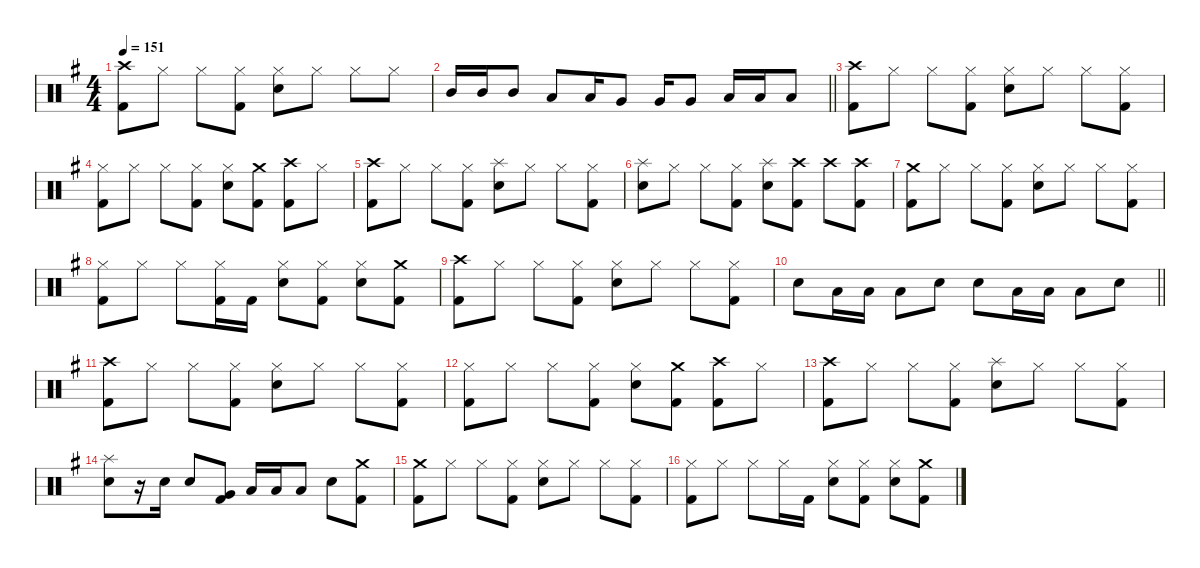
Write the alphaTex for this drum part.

\defaultSystemsLayout 4
\hideDynamics
\bracketExtendMode nobrackets
\singleTrackTrackNamePolicy hidden
\multiTrackTrackNamePolicy hidden
\otherSystemsTrackNameOrientation horizontal
\track ("Lars Ulrich" "drm.") {defaultSystemsLayout 4 instrument percussion}
\staff {score}
\articulation defaults
\ts (4 4)
\tempo 151
\clef neutral
\ks eminor
("Crash high (hit)"{acc forcenatural} "Kick (hit) 2"{acc forcenatural}).8{dy f beam Down} "Hi-Hat (closed)"{acc forcenatural}.8{beam Down} "Hi-Hat (closed)"{acc forcenatural}.8{beam Down} ("Hi-Hat (closed)"{acc forcenatural} "Kick (hit) 2"{acc forcenatural}).8{beam Down} ("Hi-Hat (closed)"{acc forcenatural} "Snare (hit) 2"{acc forcenatural}).8{beam Down} "Hi-Hat (closed)"{acc forcenatural}.8{beam Down} "Hi-Hat (closed)"{acc forcenatural}.8{beam Down} "Hi-Hat (closed)"{acc forcenatural}.8{beam Down} |
\barLineRight lightlight "Mid Tom (hit)"{acc forcenatural}.16{beam Up} "Mid Tom (hit)"{acc forcenatural}.16{beam Up} "Mid Tom (hit)"{acc forcenatural}.8{beam Up} "Low Tom (hit)"{acc forcenatural}.8{beam Up} "Low Tom (hit)"{acc forcenatural}.16{beam Up} "Very Low Tom (hit)"{acc forcenatural}.8{beam Up} "Very Low Tom (hit)"{acc forcenatural}.16{beam Up} "Very Low Tom (hit)"{acc forcenatural}.8{beam Up} "Low Floor Tom (hit)"{acc forcenatural}.16{beam Up} "Low Floor Tom (hit)"{acc forcenatural}.16{beam Up} "Low Floor Tom (hit)"{acc forcenatural}.8{beam Up}
|
("Crash high (hit)"{acc forcenatural} "Kick (hit) 2"{acc forcenatural}).8{beam Down} "Hi-Hat (closed)"{acc forcenatural}.8{beam Down} "Hi-Hat (closed)"{acc forcenatural}.8{beam Down} ("Hi-Hat (closed)"{acc forcenatural} "Kick (hit) 2"{acc forcenatural}).8{beam Down} ("Hi-Hat (closed)"{acc forcenatural} "Snare (hit) 2"{acc forcenatural}).8{beam Down} "Hi-Hat (closed)"{acc forcenatural}.8{beam Down} "Hi-Hat (closed)"{acc forcenatural}.8{beam Down} ("Hi-Hat (closed)"{acc forcenatural} "Kick (hit) 2"{acc forcenatural}).8{beam Down} |
("Hi-Hat (closed)"{acc forcenatural} "Kick (hit) 2"{acc forcenatural}).8{beam Down} "Hi-Hat (closed)"{acc forcenatural}.8{beam Down} "Hi-Hat (closed)"{acc forcenatural}.8{beam Down} ("Hi-Hat (closed)"{acc forcenatural} "Kick (hit) 2"{acc forcenatural}).8{beam Down} ("Hi-Hat (closed)"{acc forcenatural} "Snare (hit) 2"{acc forcenatural}).8{beam Down} ("Crash medium (hit)"{acc forcenatural} "Kick (hit) 2"{acc forcenatural}).8{beam Down} ("Crash high (hit)"{acc forcenatural} "Kick (hit) 2"{acc forcenatural}).8{beam Down} "Hi-Hat (closed)"{acc forcenatural}.8{beam Down} |
("Crash high (hit)"{acc forcenatural} "Kick (hit) 2"{acc forcenatural}).8{beam Down} "Hi-Hat (closed)"{acc forcenatural}.8{beam Down} "Hi-Hat (closed)"{acc forcenatural}.8{beam Down} ("Hi-Hat (closed)"{acc forcenatural} "Kick (hit) 2"{acc forcenatural}).8{beam Down} ("Splash (hit)"{acc forcenatural} "Snare (hit) 2"{acc forcenatural}).8{beam Down} "Hi-Hat (closed)"{acc forcenatural}.8{beam Down} "Hi-Hat (closed)"{acc forcenatural}.8{beam Down} ("Hi-Hat (closed)"{acc forcenatural} "Kick (hit) 2"{acc forcenatural}).8{beam Down} |
("Splash (hit)"{acc forcenatural} "Snare (hit) 2"{acc forcenatural}).8{beam Down} "Hi-Hat (closed)"{acc forcenatural}.8{beam Down} "Hi-Hat (closed)"{acc forcenatural}.8{beam Down} ("Hi-Hat (closed)"{acc forcenatural} "Kick (hit) 2"{acc forcenatural}).8{beam Down} ("Splash (hit)"{acc forcenatural} "Snare (hit) 2"{acc forcenatural}).8{beam Down} ("Crash high (hit)"{acc forcenatural} "Kick (hit) 2"{acc forcenatural}).8{beam Down} "Crash high (hit)"{acc forcenatural}.8{beam Down} ("Crash high (hit)"{acc forcenatural} "Kick (hit) 2"{acc forcenatural}).8{beam Down} |
("Crash medium (hit)"{acc forcenatural} "Kick (hit) 2"{acc forcenatural}).8{beam Down} "Hi-Hat (closed)"{acc forcenatural}.8{beam Down} "Hi-Hat (closed)"{acc forcenatural}.8{beam Down} ("Hi-Hat (closed)"{acc forcenatural} "Kick (hit) 2"{acc forcenatural}).8{beam Down} ("Hi-Hat (closed)"{acc forcenatural} "Snare (hit) 2"{acc forcenatural}).8{beam Down} "Hi-Hat (closed)"{acc forcenatural}.8{beam Down} "Hi-Hat (closed)"{acc forcenatural}.8{beam Down} ("Hi-Hat (closed)"{acc forcenatural} "Kick (hit) 2"{acc forcenatural}).8{beam Down} |
("Hi-Hat (closed)"{acc forcenatural} "Kick (hit) 2"{acc forcenatural}).8{beam Down} "Hi-Hat (closed)"{acc forcenatural}.8{beam Down} "Hi-Hat (closed)"{acc forcenatural}.8{beam Down} ("Hi-Hat (closed)"{acc forcenatural} "Kick (hit) 2"{acc forcenatural}).16{beam Down} "Kick (hit) 2"{acc forcenatural}.16{beam Down} ("Hi-Hat (closed)"{acc forcenatural} "Snare (hit) 2"{acc forcenatural}).8{beam Down} ("Hi-Hat (closed)"{acc forcenatural} "Kick (hit) 2"{acc forcenatural}).8{beam Down} ("Hi-Hat (closed)"{acc forcenatural} "Snare (hit) 2"{acc forcenatural}).8{beam Down} ("Crash medium (hit)"{acc forcenatural} "Kick (hit) 2"{acc forcenatural}).8{beam Down} |
("Crash high (hit)"{acc forcenatural} "Kick (hit) 2"{acc forcenatural}).8{beam Down} "Hi-Hat (closed)"{acc forcenatural}.8{beam Down} "Hi-Hat (closed)"{acc forcenatural}.8{beam Down} ("Hi-Hat (closed)"{acc forcenatural} "Kick (hit) 2"{acc forcenatural}).8{beam Down} ("Hi-Hat (closed)"{acc forcenatural} "Snare (hit) 2"{acc forcenatural}).8{beam Down} "Hi-Hat (closed)"{acc forcenatural}.8{beam Down} "Hi-Hat (closed)"{acc forcenatural}.8{beam Down} ("Hi-Hat (closed)"{acc forcenatural} "Kick (hit) 2"{acc forcenatural}).8{beam Down} |
\barLineRight lightlight "Snare (hit) 2"{acc forcenatural}.8{beam Down} "Low Tom (hit)"{acc forcenatural}.16{beam Down} "Low Tom (hit)"{acc forcenatural}.16{beam Down} "Low Tom (hit)"{acc forcenatural}.8{beam Down} "Snare (hit) 2"{acc forcenatural}.8{beam Down} "Snare (hit) 2"{acc forcenatural}.8{beam Down} "Low Tom (hit)"{acc forcenatural}.16{beam Down} "Low Tom (hit)"{acc forcenatural}.16{beam Down} "Low Tom (hit)"{acc forcenatural}.8{beam Down} "Snare (hit) 2"{acc forcenatural}.8{beam Down}
|
("Crash high (hit)"{acc forcenatural} "Kick (hit) 2"{acc forcenatural}).8{beam Down} "Hi-Hat (closed)"{acc forcenatural}.8{beam Down} "Hi-Hat (closed)"{acc forcenatural}.8{beam Down} ("Hi-Hat (closed)"{acc forcenatural} "Kick (hit) 2"{acc forcenatural}).8{beam Down} ("Hi-Hat (closed)"{acc forcenatural} "Snare (hit) 2"{acc forcenatural}).8{beam Down} "Hi-Hat (closed)"{acc forcenatural}.8{beam Down} "Hi-Hat (closed)"{acc forcenatural}.8{beam Down} ("Hi-Hat (closed)"{acc forcenatural} "Kick (hit) 2"{acc forcenatural}).8{beam Down} |
("Hi-Hat (closed)"{acc forcenatural} "Kick (hit) 2"{acc forcenatural}).8{beam Down} "Hi-Hat (closed)"{acc forcenatural}.8{beam Down} "Hi-Hat (closed)"{acc forcenatural}.8{beam Down} ("Hi-Hat (closed)"{acc forcenatural} "Kick (hit) 2"{acc forcenatural}).8{beam Down} ("Hi-Hat (closed)"{acc forcenatural} "Snare (hit) 2"{acc forcenatural}).8{beam Down} ("Crash medium (hit)"{acc forcenatural} "Kick (hit) 2"{acc forcenatural}).8{beam Down} ("Crash high (hit)"{acc forcenatural} "Kick (hit) 2"{acc forcenatural}).8{beam Down} "Hi-Hat (closed)"{acc forcenatural}.8{beam Down} |
("Crash high (hit)"{acc forcenatural} "Kick (hit) 2"{acc forcenatural}).8{beam Down} "Hi-Hat (closed)"{acc forcenatural}.8{beam Down} "Hi-Hat (closed)"{acc forcenatural}.8{beam Down} ("Hi-Hat (closed)"{acc forcenatural} "Kick (hit) 2"{acc forcenatural}).8{beam Down} ("Splash (hit)"{acc forcenatural} "Snare (hit) 2"{acc forcenatural}).8{beam Down} "Hi-Hat (closed)"{acc forcenatural}.8{beam Down} "Hi-Hat (closed)"{acc forcenatural}.8{beam Down} ("Hi-Hat (closed)"{acc forcenatural} "Kick (hit) 2"{acc forcenatural}).8{beam Down} |
("Splash (hit)"{acc forcenatural} "Snare (hit) 2"{acc forcenatural}).8{beam Down} r.16{beam Down} "Snare (hit) 2"{acc forcenatural}.16{beam Down} "Snare (hit) 2"{acc forcenatural}.8{beam Up} ("Very Low Tom (hit)"{acc forcenatural} "Kick (hit) 2"{acc forcenatural}).8{beam Up} "Low Tom (hit)"{acc forcenatural}.16{beam Up} "Low Tom (hit)"{acc forcenatural}.16{beam Up} "Low Tom (hit)"{acc forcenatural}.8{beam Up} "Snare (hit) 2"{acc forcenatural}.8{beam Down} ("Crash medium (hit)"{acc forcenatural} "Kick (hit) 2"{acc forcenatural}).8{beam Down} |
("Crash medium (hit)"{acc forcenatural} "Kick (hit) 2"{acc forcenatural}).8{beam Down} "Hi-Hat (closed)"{acc forcenatural}.8{beam Down} "Hi-Hat (closed)"{acc forcenatural}.8{beam Down} ("Hi-Hat (closed)"{acc forcenatural} "Kick (hit) 2"{acc forcenatural}).8{beam Down} ("Hi-Hat (closed)"{acc forcenatural} "Snare (hit) 2"{acc forcenatural}).8{beam Down} "Hi-Hat (closed)"{acc forcenatural}.8{beam Down} "Hi-Hat (closed)"{acc forcenatural}.8{beam Down} ("Hi-Hat (closed)"{acc forcenatural} "Kick (hit) 2"{acc forcenatural}).8{beam Down} |
("Hi-Hat (closed)"{acc forcenatural} "Kick (hit) 2"{acc forcenatural}).8{beam Down} "Hi-Hat (closed)"{acc forcenatural}.8{beam Down} "Hi-Hat (closed)"{acc forcenatural}.8{beam Down} "Hi-Hat (closed)"{acc forcenatural}.16{beam Down} "Kick (hit) 2"{acc forcenatural}.16{beam Down} ("Hi-Hat (closed)"{acc forcenatural} "Snare (hit) 2"{acc forcenatural}).8{beam Down} ("Hi-Hat (closed)"{acc forcenatural} "Kick (hit) 2"{acc forcenatural}).8{beam Down} ("Hi-Hat (closed)"{acc forcenatural} "Snare (hit) 2"{acc forcenatural}).8{beam Down} ("Crash medium (hit)"{acc forcenatural} "Kick (hit) 2"{acc forcenatural}).8{beam Down}
